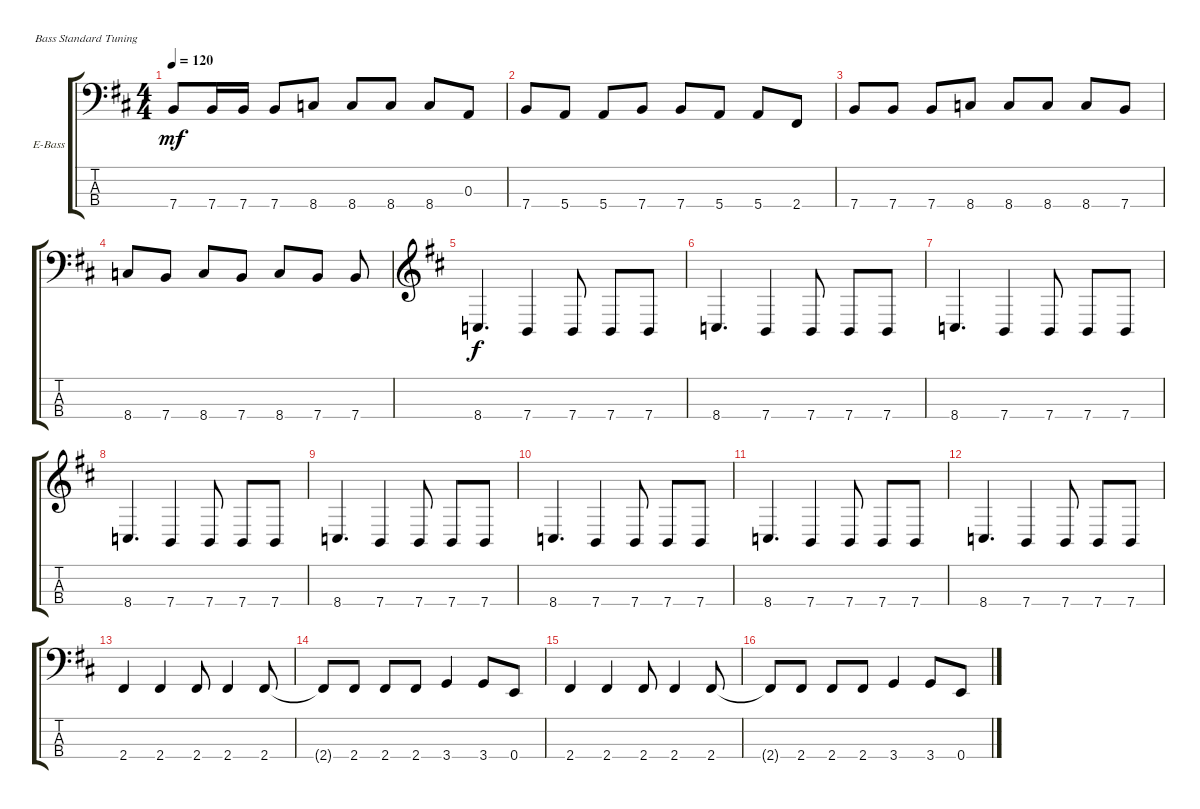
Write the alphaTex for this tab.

\defaultSystemsLayout 4
\bracketExtendMode groupsimilarinstruments
\firstSystemTrackNameOrientation horizontal
\otherSystemsTrackNameOrientation horizontal
\track ("Electric Bass" "E-Bass") {instrument electricbassfinger}
\staff {score tabs}
\tuning (G2 D2 A1 E1)
\ts (4 4)
\tempo 120
\clef f4
\scale
0.936948
\ks d
7.4.8{dy mf} 7.4.16 7.4.16 7.4.8 8.4.8 8.4.8 8.4.8 8.4.8 0.3.8 |
\scale
1.1261 7.4.8 5.4.8 5.4.8 7.4.8 7.4.8 5.4.8 5.4.8 2.4.8 |
\scale
0.936948 7.4.8 7.4.8 7.4.8 8.4.8 8.4.8 8.4.8 8.4.8 7.4.8 |
\scale
0.936948 8.4.8 7.4.8 8.4.8 7.4.8 8.4.8 7.4.8 7.4.8 |
\clef g2
\scale
1.1261 8.4.4{d dy f} 7.4.4 7.4.8 7.4.8 7.4.8 |
\scale
0.936948 8.4.4{d} 7.4.4 7.4.8 7.4.8 7.4.8 |
\scale
0.936948 8.4.4{d} 7.4.4 7.4.8 7.4.8 7.4.8 |
\scale
1.1261 8.4.4{d} 7.4.4 7.4.8 7.4.8 7.4.8 |
\scale
0.936948 8.4.4{d} 7.4.4 7.4.8 7.4.8 7.4.8 |
\scale
0.936948 8.4.4{d} 7.4.4 7.4.8 7.4.8 7.4.8 |
\scale
1.1261 8.4.4{d} 7.4.4 7.4.8 7.4.8 7.4.8 |
\scale
0.936948 8.4.4{d} 7.4.4 7.4.8 7.4.8 7.4.8 |
\clef f4
\scale
0.936948 2.4.4 2.4.4 2.4.8 2.4.4 2.4.8 |
\scale
1.1261 2.4{t}.8 2.4.8 2.4.8 2.4.8 3.4.4 3.4.8 0.4.8 |
\scale
0.936948 2.4.4 2.4.4 2.4.8 2.4.4 2.4.8 |
\scale
0.936948 2.4{t}.8 2.4.8 2.4.8 2.4.8 3.4.4 3.4.8 0.4.8
